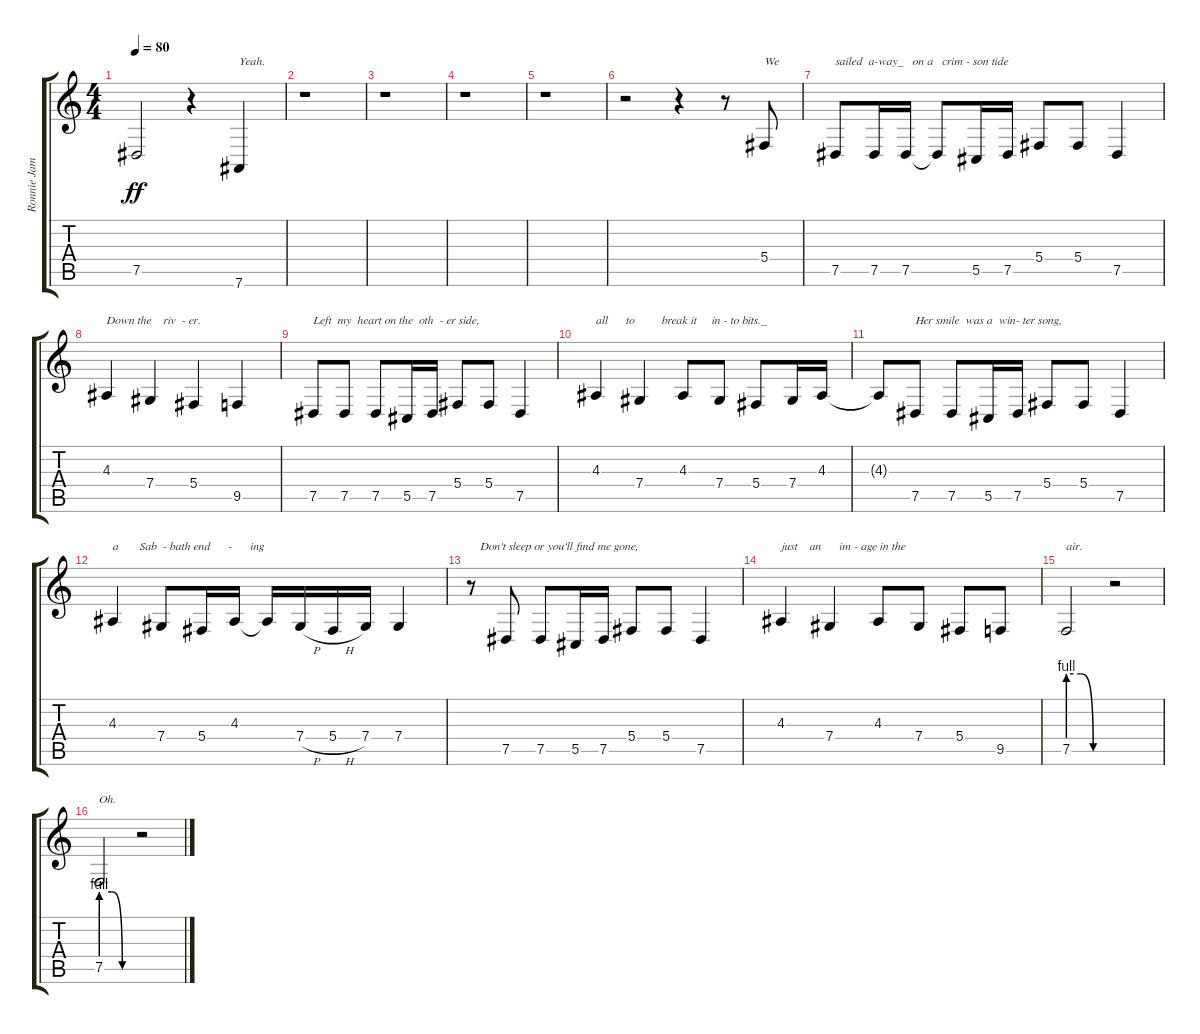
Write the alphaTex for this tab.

\track ("Ronnie James Dio" "Ronnie Jam") {instrument englishhorn}
\staff {score tabs}
\tuning (Eb4 Bb3 Gb3 Db3 Ab2 Eb2) {hide}
\ts (4 4)
\tempo 80
\clef g2
\ks c
7.5{t}.2{dy ff} r.4 7.6.4{txt "Yeah."} |
r.1 |
r.1 |
r.1 |
r.1 |
r.2 r.4 r.8 5.4.8{txt "We"} |
7.5.8{txt "sailed  a-way_   on a   crim - son tide"} 7.5.16 7.5.16 7.5{t}.8 5.5.16 7.5.16 5.4.8 5.4.8 7.5.4 |
4.3.4{txt "Down the    riv  - er."} 7.4.4 5.4.4 9.5.4 |
7.5.8{txt "Left  my  heart on the  oth  - er side,"} 7.5.8 7.5.8 5.5.16 7.5.16 5.4.8 5.4.8 7.5.4 |
4.3.4{txt "all      to         break it     in - to bits._"} 7.4.4 4.3.8 7.4.8 5.4.8 7.4.16 4.3.16 |
4.3{t}.8 7.5.8{txt "Her smile  was a  win- ter song,"} 7.5.8 5.5.16 7.5.16 5.4.8 5.4.8 7.5.4 |
4.3.4{txt "a       Sab  - bath end      -      ing"} 7.4.8 5.4.16 4.3.16 4.3{t}.16 7.4{h}.16 5.4{h}.16 7.4.16 7.4.4 |
r.8{txt "   Don't sleep or you'll find me gone,"} 7.5.8 7.5.8 5.5.16 7.5.16 5.4.8 5.4.8 7.5.4 |
4.3.4{txt "just    an      im - age in the"} 7.4.4 4.3.8 7.4.8 5.4.8 9.5.8 |
7.5{be (custom 0 4 20 4 40 0 60 0)}.2{txt "air."} r.2 |
7.5{be (custom 0 4 20 4 40 0 60 0)}.2{txt "Oh."} r.2
